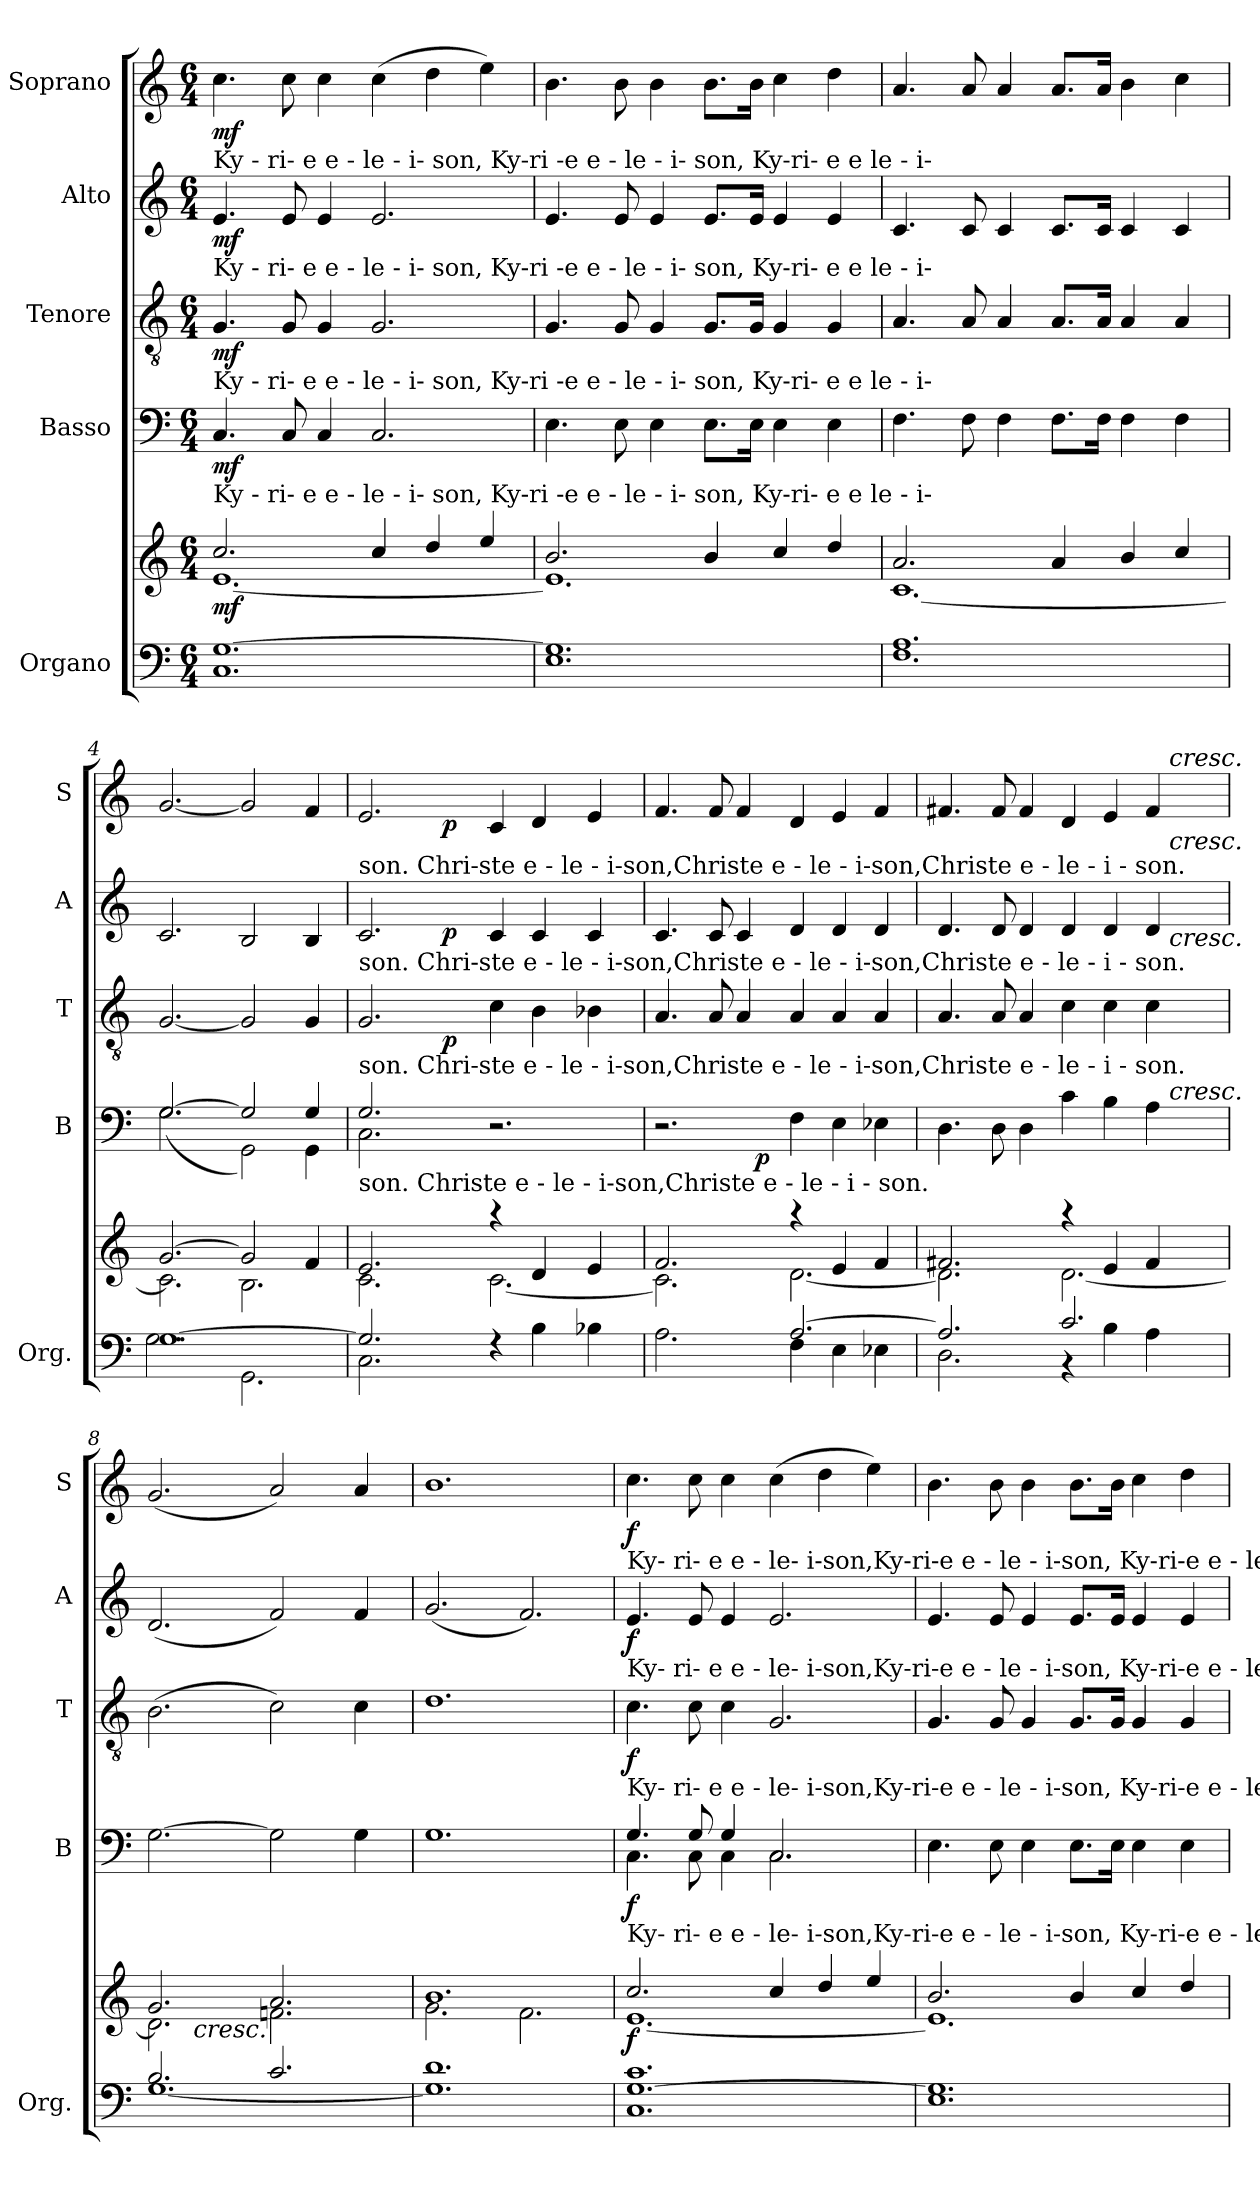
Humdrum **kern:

**kern	**kern	**dynam	**kern	**dynam	**kern	**dynam	**kern	**dynam	**kern	**dynam
*part5	*part5	*part5	*part4	*part4	*part3	*part3	*part2	*part2	*part1	*part1
*staff6	*staff5	*staff5/6	*staff4	*staff4	*staff3	*staff3	*staff2	*staff2	*staff1	*staff1
*I"Organo	*	*	*I"Basso	*	*I"Tenore	*	*I"Alto	*	*I"Soprano	*
*I'Org.	*	*	*I'B	*	*I'T	*	*I'A	*	*I'S	*
*clefF4	*clefG2	*	*clefF4	*	*clefGv2	*	*clefG2	*	*clefG2	*
*k[]	*k[]	*	*k[]	*	*k[]	*	*k[]	*	*k[]	*
*C:	*C:	*	*C:	*	*C:	*	*C:	*	*C:	*
*M6/4	*M6/4	*	*M6/4	*	*M6/4	*	*M6/4	*	*M6/4	*
=1	=1	=1	=1	=1	=1	=1	=1	=1	=1	=1
*^	*^	*	*	*	*	*	*	*	*	*
!	!	!	!	!	!	!	!	!	!LO:TX:a:t=Ky -  ri- e     e       -          le -   i- son, Ky-ri -e    e  -   le -    i- son, Ky-ri- e     e      le           -        i-	!	!	!
!	!	!	!	!	!	!	!LO:TX:a:t=Ky -  ri- e     e       -          le -   i- son, Ky-ri -e    e  -   le -    i- son, Ky-ri- e     e      le           -        i-	!	!	!	!	!
!	!	!	!	!	!LO:TX:a:t=Ky -  ri- e     e       -          le -   i- son, Ky-ri -e    e  -   le -    i- son, Ky-ri- e     e      le           -        i-	!	!	!	!	!	!	!
!	!	!	!	!	!LO:TX:b:t=Ky -  ri- e     e       -          le -   i- son, Ky-ri -e    e  -   le -    i- son, Ky-ri- e     e      le           -        i-	!	!	!	!	!	!	!
!	!	!	!	!LO:DY:b	!	!LO:DY:b	!	!LO:DY:b	!	!LO:DY:b	!	!LO:DY:b
[>1.G	1.C	2.cc/	[<1.e	mf	4.C/	mf	4.G/	mf	4.e/	mf	4.cc\	mf
.	.	.	.	.	8C/	.	8G/	.	8e/	.	8cc\	.
.	.	.	.	.	4C/	.	4G/	.	4e/	.	4cc\	.
.	.	4cc/	.	.	2.C/	.	2.G/	.	2.e/	.	(4cc\	.
.	.	4dd/	.	.	.	.	.	.	.	.	4dd\	.
.	.	4ee/	.	.	.	.	.	.	.	.	4ee\)	.
=2	=2	=2	=2	=2	=2	=2	=2	=2	=2	=2	=2	=2
1.G]	1.E	2.b/	1.e]	.	4.E\	.	4.G/	.	4.e/	.	4.b\	.
.	.	.	.	.	8E\	.	8G/	.	8e/	.	8b\	.
.	.	.	.	.	4E\	.	4G/	.	4e/	.	4b\	.
.	.	4b/	.	.	8.E\L	.	8.G/L	.	8.e/L	.	8.b\L	.
.	.	.	.	.	16E\Jk	.	16G/Jk	.	16e/Jk	.	16b\Jk	.
.	.	4cc/	.	.	4E\	.	4G/	.	4e/	.	4cc\	.
.	.	4dd/	.	.	4E\	.	4G/	.	4e/	.	4dd\	.
=3	=3	=3	=3	=3	=3	=3	=3	=3	=3	=3	=3	=3
1.A	1.F	2.a/	[<1.c	.	4.F\	.	4.A/	.	4.c/	.	4.a/	.
.	.	.	.	.	8F\	.	8A/	.	8c/	.	8a/	.
.	.	.	.	.	4F\	.	4A/	.	4c/	.	4a/	.
.	.	4a/	.	.	8.F\L	.	8.A/L	.	8.c/L	.	8.a/L	.
.	.	.	.	.	16F\Jk	.	16A/Jk	.	16c/Jk	.	16a/Jk	.
.	.	4b/	.	.	4F\	.	4A/	.	4c/	.	4b\	.
.	.	4cc/	.	.	4F\	.	4A/	.	4c/	.	4cc\	.
=4	=4	=4	=4	=4	=4	=4	=4	=4	=4	=4	=4	=4
*	*	*	*	*	*^	*	*	*	*	*	*	*
[>1.G	2.G\	[>2.g/	2.c\]	.	[>2.G/	(2.G\	.	[2.G/	.	2.c/	.	[2.g/	.
.	2.GG\	2g/]	2.B\	.	2G/]	2GG\)	.	2G/]	.	2B/	.	2g/]	.
.	.	4f/	.	.	4G/	4GG\	.	4G/	.	4B/	.	4f/	.
!!LO:LB:g=z
=5	=5	=5	=5	=5	=5	=5	=5	=5	=5	=5	=5	=5	=5
*	*	*	*	*	*	*	*	*^	*	*^	*	*^	*
!	!	!	!	!	!	!	!	!	!	!	!LO:TX:a:t=son.    Chri-ste  e -   le  -  i-son,Christe  e  -   le -   i-son,Christe  e -   le          -        i  -   son.	!	!	!	!	!
!	!	!	!	!	!	!	!	!LO:TX:a:t=son.    Chri-ste  e -   le  -  i-son,Christe  e  -   le -   i-son,Christe  e -   le          -        i  -   son.	!	!	!	!	!	!	!	!
!	!	!	!	!	!LO:TX:a:t=son.    Chri-ste  e -   le  -  i-son,Christe  e  -   le -   i-son,Christe  e -   le          -        i  -   son.	!	!	!	!	!	!	!	!	!	!	!
!	!	!	!	!	!LO:TX:b:t=son.                                            Christe  e  -   le -   i-son,Christe  e -   le          -        i  -   son.	!	!	!	!	!	!	!	!	!	!	!
2.G/]	2.C\	2.e/	2.c\	.	2.G/	2.C\	.	2.G/	3ryy	.	2.c/	3ryy	.	2.e/	3ryy	.
.	.	.	.	.	.	.	.	.	12ryy	.	.	12ryy	.	.	12ryy	.
.	.	.	.	.	.	.	.	.	48.ryy	.	.	48.ryy	.	.	48.ryy	.
!	!	!	!	!	!	!	!	!	!	!LO:DY:b	!	!	!LO:DY:b	!	!	!LO:DY:b
.	.	.	.	.	.	.	.	.	3%2ryy	p	.	3%2ryy	p	.	3%2ryy	p
4rE	2.ryy	4raa	[<2.c\	.	2.r	2.ryy	.	4c\	.	.	4c/	.	.	4c/	.	.
4B\	.	4d/	.	.	.	.	.	4B\	.	.	4c/	.	.	4d/	.	.
.	.	.	.	.	.	.	.	.	3ryy	.	.	3ryy	.	.	3ryy	.
4B-X\	.	4e/	.	.	.	.	.	4B-X\	.	.	4c/	.	.	4e/	.	.
.	.	.	.	.	.	.	.	.	24ryy	.	.	24ryy	.	.	24ryy	.
.	.	.	.	.	.	.	.	.	96ryy	.	.	96ryy	.	.	96ryy	.
*	*	*	*	*	*	*	*	*v	*v	*	*	*	*	*v	*v	*
*	*	*	*	*	*	*	*	*	*	*v	*v	*	*	*
=6	=6	=6	=6	=6	=6	=6	=6	=6	=6	=6	=6	=6	=6
2.A\	2.F\yy	2.f/	2.c\]	.	2.r	2ryy	.	4.A/	.	4.c/	.	4.f/	.
.	.	.	.	.	.	.	.	8A/	.	8c/	.	8f/	.
.	.	.	.	.	.	16ryy	.	4A/	.	4c/	.	4f/	.
!	!	!	!	!	!	!	!LO:DY:b	!	!	!	!	!	!
.	.	.	.	.	.	2...ryy	p	.	.	.	.	.	.
[>2.A/	4F\	4raa	[<2.d\	.	4F\	.	.	4A/	.	4d/	.	4d/	.
.	4E\	4e/	.	.	4E\	.	.	4A/	.	4d/	.	4e/	.
.	4E-X\	4f/	.	.	4E-X\	.	.	4A/	.	4d/	.	4f/	.
=7	=7	=7	=7	=7	=7	=7	=7	=7	=7	=7	=7	=7	=7
*	*	*	*	*	*	*	*	*^	*	*^	*	*^	*
2.A/]	2.D\	2.f#X/	2.d\]	.	4.D\	1ryy	.	4.A/	1ryy	.	4.d/	1ryy	.	4.f#X/	1ryy	.
.	.	.	.	.	8D\	.	.	8A/	.	.	8d/	.	.	8f#/	.	.
.	.	.	.	.	4D\	.	.	4A/	.	.	4d/	.	.	4f#/	.	.
2.c/	4r	4raa	[<2.d\	.	4c\	.	.	4c\	.	.	4d/	.	.	4d/	.	.
.	4B\	4e/	.	.	4B\	4ryy	.	4c\	4ryy	.	4d/	4ryy	.	4e/	4ryy	.
.	4A\	4f#/	.	.	4A\	16.ryy	.	4c\	16.ryy	.	4d/	16.ryy	.	4f#/	16.ryy	.
!	!	!	!	!	!	!	!	!	!	!	!	!	!	!	!LO:TX:a:i:t=cresc.	!
!	!	!	!	!	!	!	!	!	!	!	!	!LO:TX:a:i:t=cresc.	!	!	!	!
!	!	!	!	!	!	!	!	!	!LO:TX:a:i:t=cresc.	!	!	!	!	!	!	!
!	!	!	!	!	!	!LO:TX:a:i:t=cresc.	!	!	!	!	!	!	!	!	!	!
.	.	.	.	.	.	8ryy	.	.	8ryy	.	.	8ryy	.	.	8ryy	.
.	.	.	.	.	.	32ryy	.	.	32ryy	.	.	32ryy	.	.	32ryy	.
*	*	*	*	*	*v	*v	*	*	*	*	*v	*v	*	*v	*v	*
*	*	*	*	*	*	*	*v	*v	*	*	*	*	*
=8	=8	=8	=8	=8	=8	=8	=8	=8	=8	=8	=8	=8
*	*	*	*^	*	*	*	*	*	*	*	*	*
2.B/	[<1.G	2.g/	2.d\]	8..ryy	.	[2.G\	.	(2.B\	.	(2.d/	.	(2.g/	.
!	!	!	!	!LO:TX:b:i:t=cresc.	!	!	!	!	!	!	!	!	!
.	.	.	.	1ryy	.	.	.	.	.	.	.	.	.
2.c/	.	2.a/	2.fn\	.	.	2G\]	.	2c\)	.	2f/)	.	2a/)	.
.	.	.	.	4ryy	.	.	.	.	.	.	.	.	.
.	.	.	.	.	.	4G\	.	4c\	.	4f/	.	4a/	.
.	.	.	.	32ryy	.	.	.	.	.	.	.	.	.
*	*	*	*v	*v	*	*	*	*	*	*	*	*	*
=9	=9	=9	=9	=9	=9	=9	=9	=9	=9	=9	=9	=9
1.d	1.G]	1.b	2.g\	.	1.G	.	1.d	.	(2.g/	.	1.b	.
.	.	.	2.f\	.	.	.	.	.	2.f/)	.	.	.
!!LO:LB:g=z
=10	=10	=10	=10	=10	=10	=10	=10	=10	=10	=10	=10	=10
*	*	*	*	*	*^	*	*	*	*	*	*	*
!	!	!	!	!	!	!	!	!	!	!LO:TX:a:t=Ky-  ri- e   e      -         le-   i-son,Ky-ri-e    e  -  le -  i-son, Ky-ri-e   e  -  le         -        i -   son.	!	!	!
!	!	!	!	!	!	!	!	!LO:TX:a:t=Ky-  ri- e   e      -         le-   i-son,Ky-ri-e    e  -  le -  i-son, Ky-ri-e   e  -  le         -        i -   son.	!	!	!	!	!
!	!	!	!	!	!	!	!	!LO:TX:b:t=Ky-  ri- e   e      -         le-   i-son,Ky-ri-e    e  -  le -  i-son, Ky-ri-e   e  -  le         -        i -   son.	!	!	!	!	!
!	!	!	!	!	!LO:TX:b:t=Ky-  ri- e   e      -         le-   i-son,Ky-ri-e    e  -  le -  i-son, Ky-ri-e   e  -  le         -        i -   son.	!	!	!	!	!	!	!	!
!	!	!	!	!LO:DY:b	!	!	!LO:DY:b	!	!LO:DY:b	!	!LO:DY:b	!	!LO:DY:b
[>1.G 1.c	1.C	2.cc/	[<1.e	f	4.G/	4.C\	f	4.c\	f	4.e/	f	4.cc\	f
.	.	.	.	.	8G/	8C\	.	8c\	.	8e/	.	8cc\	.
.	.	.	.	.	4G/	4C\	.	4c\	.	4e/	.	4cc\	.
.	.	4cc/	.	.	2.C/	2.C\	.	2.G/	.	2.e/	.	(4cc\	.
.	.	4dd/	.	.	.	.	.	.	.	.	.	4dd\	.
.	.	4ee/	.	.	.	.	.	.	.	.	.	4ee\)	.
*	*	*	*	*	*v	*v	*	*	*	*	*	*	*
=11	=11	=11	=11	=11	=11	=11	=11	=11	=11	=11	=11	=11
1.G]	1.E	2.b/	1.e]	.	4.E\	.	4.G/	.	4.e/	.	4.b\	.
.	.	.	.	.	8E\	.	8G/	.	8e/	.	8b\	.
.	.	.	.	.	4E\	.	4G/	.	4e/	.	4b\	.
.	.	4b/	.	.	8.E\L	.	8.G/L	.	8.e/L	.	8.b\L	.
.	.	.	.	.	16E\Jk	.	16G/Jk	.	16e/Jk	.	16b\Jk	.
.	.	4cc/	.	.	4E\	.	4G/	.	4e/	.	4cc\	.
.	.	4dd/	.	.	4E\	.	4G/	.	4e/	.	4dd\	.
*v	*v	*	*	*	*	*	*	*	*	*	*	*
*	*v	*v	*	*	*	*	*	*	*	*	*
=	=	=	=	=	=	=	=	=	=	=
*-	*-	*-	*-	*-	*-	*-	*-	*-	*-	*-
